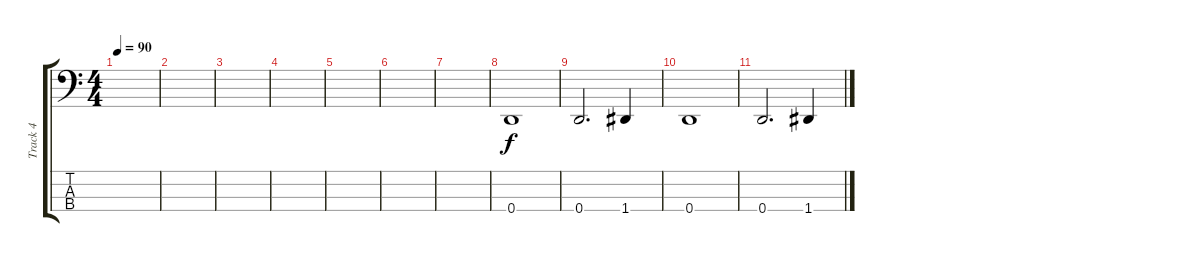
\track ("Track 4" "Track 4") {instrument electricbassfinger}
\staff {score tabs}
\tuning (F2 C2 G1 D1) {hide}
\ts (4 4)
\tempo 90
\clef f4
\ks c
|
|
|
|
|
|
|
0.4.1 |
0.4.2{d} 1.4.4 |
0.4.1 |
0.4.2{d} 1.4.4
